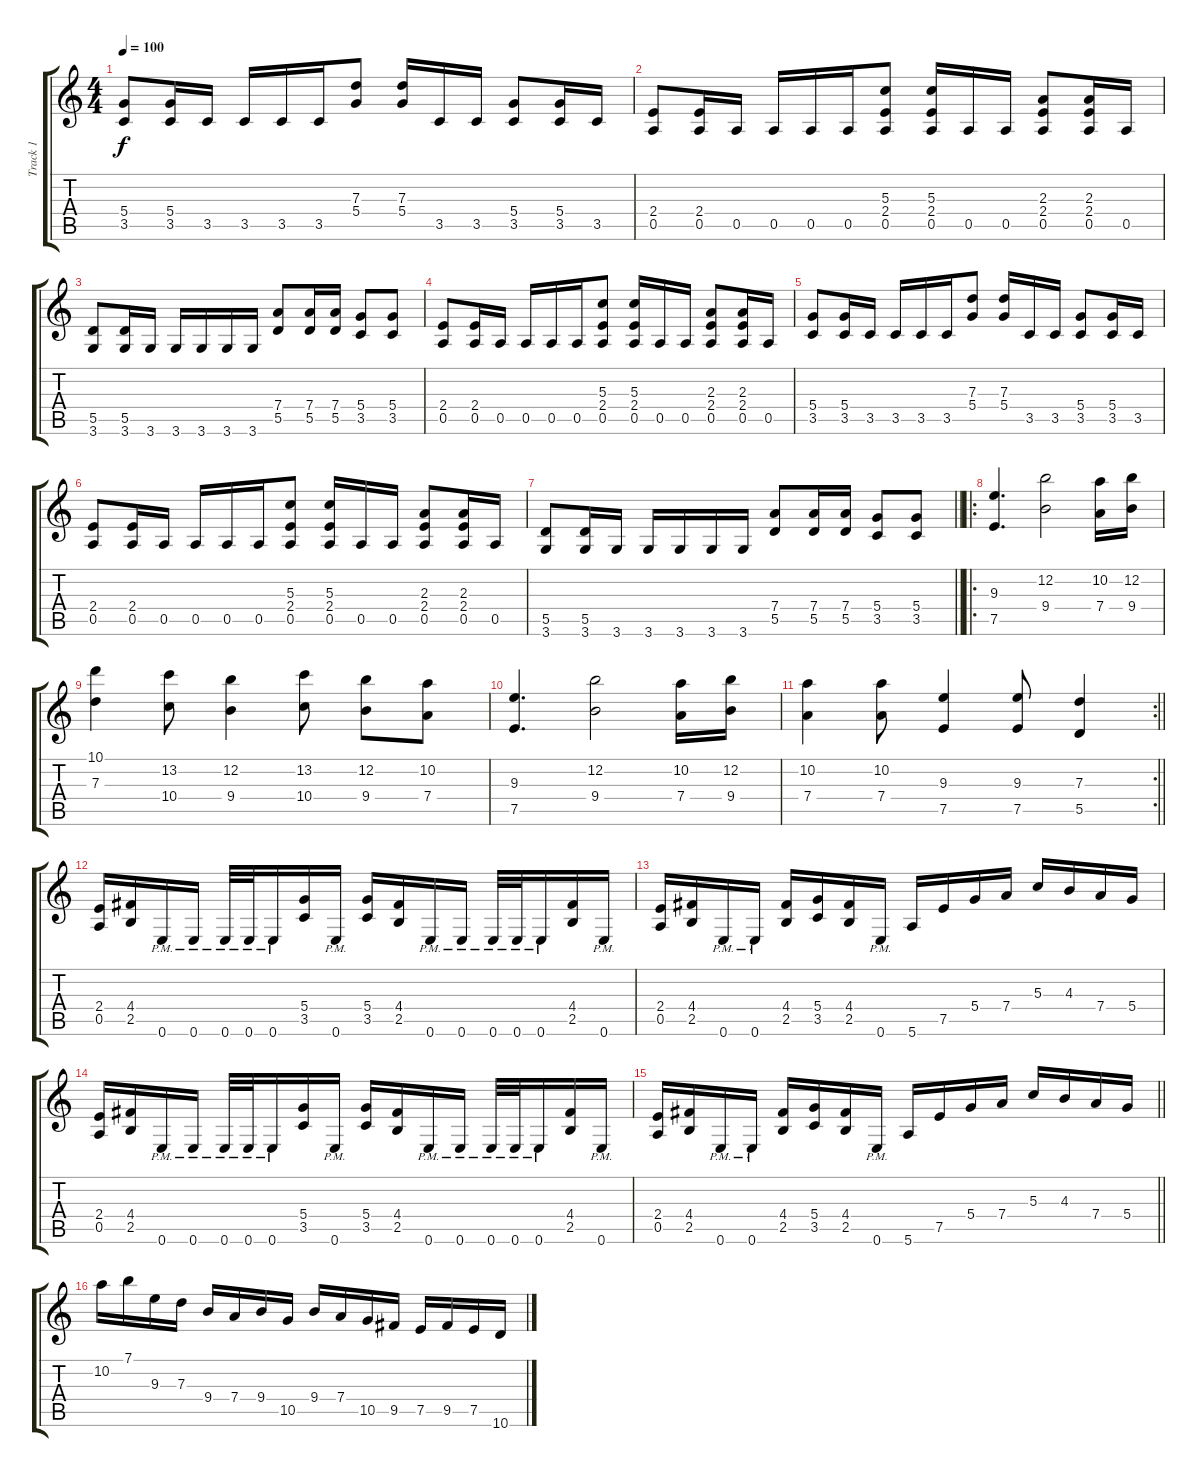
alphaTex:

\track ("Track 1" "Track 1") {instrument distortionguitar}
\staff {score tabs}
\tuning (E4 B3 G3 D3 A2 E2) {hide}
\ts (4 4)
\tempo 100
\clef g2
\ks c
(5.4 3.5).8{dy f} (5.4 3.5).16 3.5.16 3.5.16 3.5.16 3.5.16 (7.3 5.4).8 (7.3 5.4).16 3.5.16 3.5.16 (5.4 3.5).8 (5.4 3.5).16 3.5.16 |
(2.4 0.5).8 (2.4 0.5).16 0.5.16 0.5.16 0.5.16 0.5.16 (5.3 2.4 0.5).8 (5.3 2.4 0.5).16 0.5.16 0.5.16 (2.3 2.4 0.5).8 (2.3 2.4 0.5).16 0.5.16 |
(5.5 3.6).8 (5.5 3.6).16 3.6.16 3.6.16 3.6.16 3.6.16 3.6.16 (7.4 5.5).8 (7.4 5.5).16 (7.4 5.5).16 (5.4 3.5).8 (5.4 3.5).8 |
(2.4 0.5).8 (2.4 0.5).16 0.5.16 0.5.16 0.5.16 0.5.16 (5.3 2.4 0.5).8 (5.3 2.4 0.5).16 0.5.16 0.5.16 (2.3 2.4 0.5).8 (2.3 2.4 0.5).16 0.5.16 |
(5.4 3.5).8 (5.4 3.5).16 3.5.16 3.5.16 3.5.16 3.5.16 (7.3 5.4).8 (7.3 5.4).16 3.5.16 3.5.16 (5.4 3.5).8 (5.4 3.5).16 3.5.16 |
(2.4 0.5).8 (2.4 0.5).16 0.5.16 0.5.16 0.5.16 0.5.16 (5.3 2.4 0.5).8 (5.3 2.4 0.5).16 0.5.16 0.5.16 (2.3 2.4 0.5).8 (2.3 2.4 0.5).16 0.5.16 |
\barLineRight lightlight
(5.5 3.6).8 (5.5 3.6).16 3.6.16 3.6.16 3.6.16 3.6.16 3.6.16 (7.4 5.5).8 (7.4 5.5).16 (7.4 5.5).16 (5.4 3.5).8 (5.4 3.5).8 |
\ro
\section ("" "")
(9.3 7.5).4{d} (12.2 9.4).2 (10.2 7.4).16 (12.2 9.4).16 |
(10.1 7.3).4 (13.2 10.4).8 (12.2 9.4).4 (13.2 10.4).8 (12.2 9.4).8 (10.2 7.4).8 |
(9.3 7.5).4{d} (12.2 9.4).2 (10.2 7.4).16 (12.2 9.4).16 |
\rc 2
\barLineRight lightlight
(10.2 7.4).4 (10.2 7.4).8 (9.3 7.5).4 (9.3 7.5).8 (7.3 5.5).4 |
\section ("" "")
(2.4 0.5).16 (4.4 2.5).16 0.6{pm}.16 0.6{pm}.16 0.6{pm}.32 0.6{pm}.32 0.6{pm}.16 (5.4 3.5).16 0.6{pm}.16 (5.4 3.5).16 (4.4 2.5).16 0.6{pm}.16 0.6{pm}.16 0.6{pm}.32 0.6{pm}.32 0.6{pm}.16 (4.4 2.5).16 0.6{pm}.16 |
(2.4 0.5).16 (4.4 2.5).16 0.6{pm}.16 0.6{pm}.16 (4.4 2.5).16 (5.4 3.5).16 (4.4 2.5).16 0.6{pm}.16 5.6.16 7.5.16 5.4.16 7.4.16 5.3.16 4.3.16 7.4.16 5.4.16 |
(2.4 0.5).16 (4.4 2.5).16 0.6{pm}.16 0.6{pm}.16 0.6{pm}.32 0.6{pm}.32 0.6{pm}.16 (5.4 3.5).16 0.6{pm}.16 (5.4 3.5).16 (4.4 2.5).16 0.6{pm}.16 0.6{pm}.16 0.6{pm}.32 0.6{pm}.32 0.6{pm}.16 (4.4 2.5).16 0.6{pm}.16 |
\barLineRight lightlight
(2.4 0.5).16 (4.4 2.5).16 0.6{pm}.16 0.6{pm}.16 (4.4 2.5).16 (5.4 3.5).16 (4.4 2.5).16 0.6{pm}.16 5.6.16 7.5.16 5.4.16 7.4.16 5.3.16 4.3.16 7.4.16 5.4.16 |
\section ("" "")
10.2.16 7.1.16 9.3.16 7.3.16 9.4.16 7.4.16 9.4.16 10.5.16 9.4.16 7.4.16 10.5.16 9.5.16 7.5.16 9.5.16 7.5.16 10.6.16
